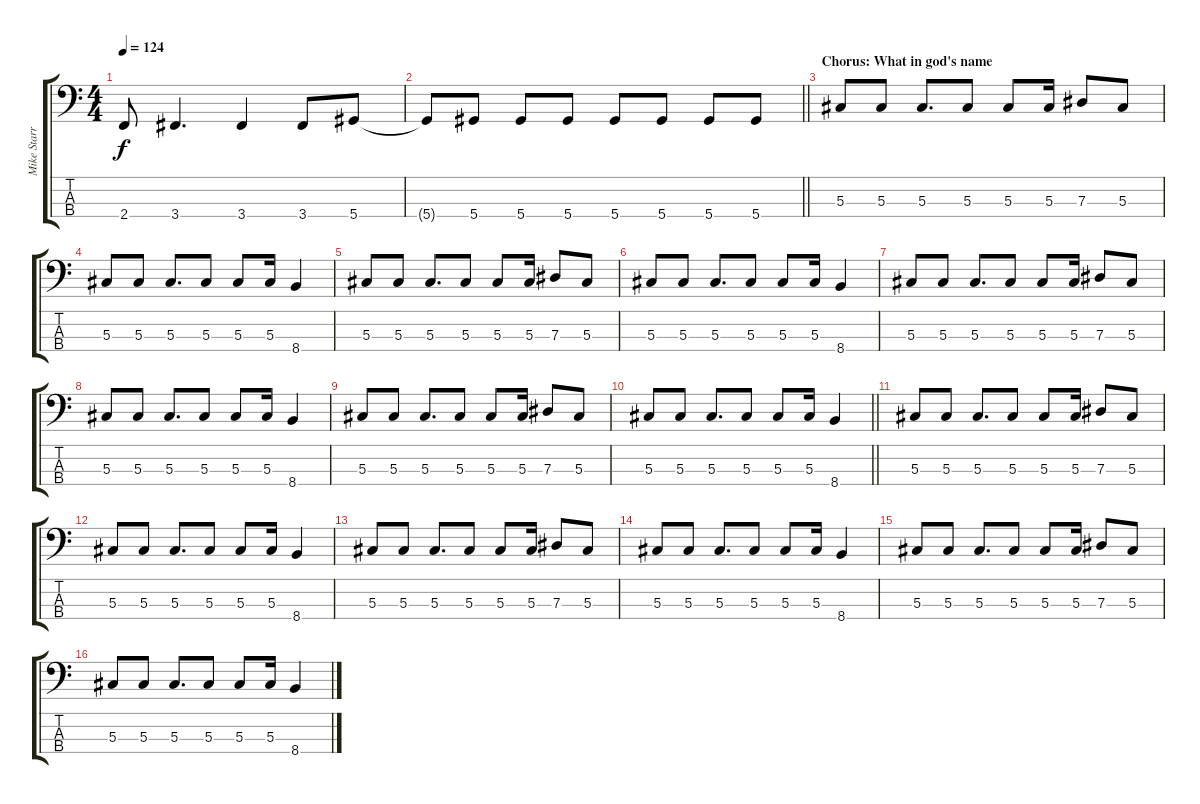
\track ("Mike Starr" "Mike Starr") {instrument electricbassfinger}
\staff {score tabs}
\tuning (Gb2 Db2 Ab1 Eb1) {hide}
\ts (4 4)
\tempo 124
\clef f4
\ks c
2.4.8{dy f} 3.4.4{d} 3.4.4 3.4.8 5.4.8 |
\barLineRight lightlight
5.4{t}.8 5.4.8 5.4.8 5.4.8 5.4.8 5.4.8 5.4.8 5.4.8 |
\section ("" "Chorus: What in god's name")
5.3.8 5.3.8 5.3.8{d} 5.3.8 5.3.8 5.3.16 7.3.8 5.3.8 |
5.3.8 5.3.8 5.3.8{d} 5.3.8 5.3.8 5.3.16 8.4.4 |
5.3.8 5.3.8 5.3.8{d} 5.3.8 5.3.8 5.3.16 7.3.8 5.3.8 |
5.3.8 5.3.8 5.3.8{d} 5.3.8 5.3.8 5.3.16 8.4.4 |
5.3.8 5.3.8 5.3.8{d} 5.3.8 5.3.8 5.3.16 7.3.8 5.3.8 |
5.3.8 5.3.8 5.3.8{d} 5.3.8 5.3.8 5.3.16 8.4.4 |
5.3.8 5.3.8 5.3.8{d} 5.3.8 5.3.8 5.3.16 7.3.8 5.3.8 |
\barLineRight lightlight
5.3.8 5.3.8 5.3.8{d} 5.3.8 5.3.8 5.3.16 8.4.4 |
5.3.8 5.3.8 5.3.8{d} 5.3.8 5.3.8 5.3.16 7.3.8 5.3.8 |
5.3.8 5.3.8 5.3.8{d} 5.3.8 5.3.8 5.3.16 8.4.4 |
5.3.8 5.3.8 5.3.8{d} 5.3.8 5.3.8 5.3.16 7.3.8 5.3.8 |
5.3.8 5.3.8 5.3.8{d} 5.3.8 5.3.8 5.3.16 8.4.4 |
5.3.8 5.3.8 5.3.8{d} 5.3.8 5.3.8 5.3.16 7.3.8 5.3.8 |
5.3.8 5.3.8 5.3.8{d} 5.3.8 5.3.8 5.3.16 8.4.4
